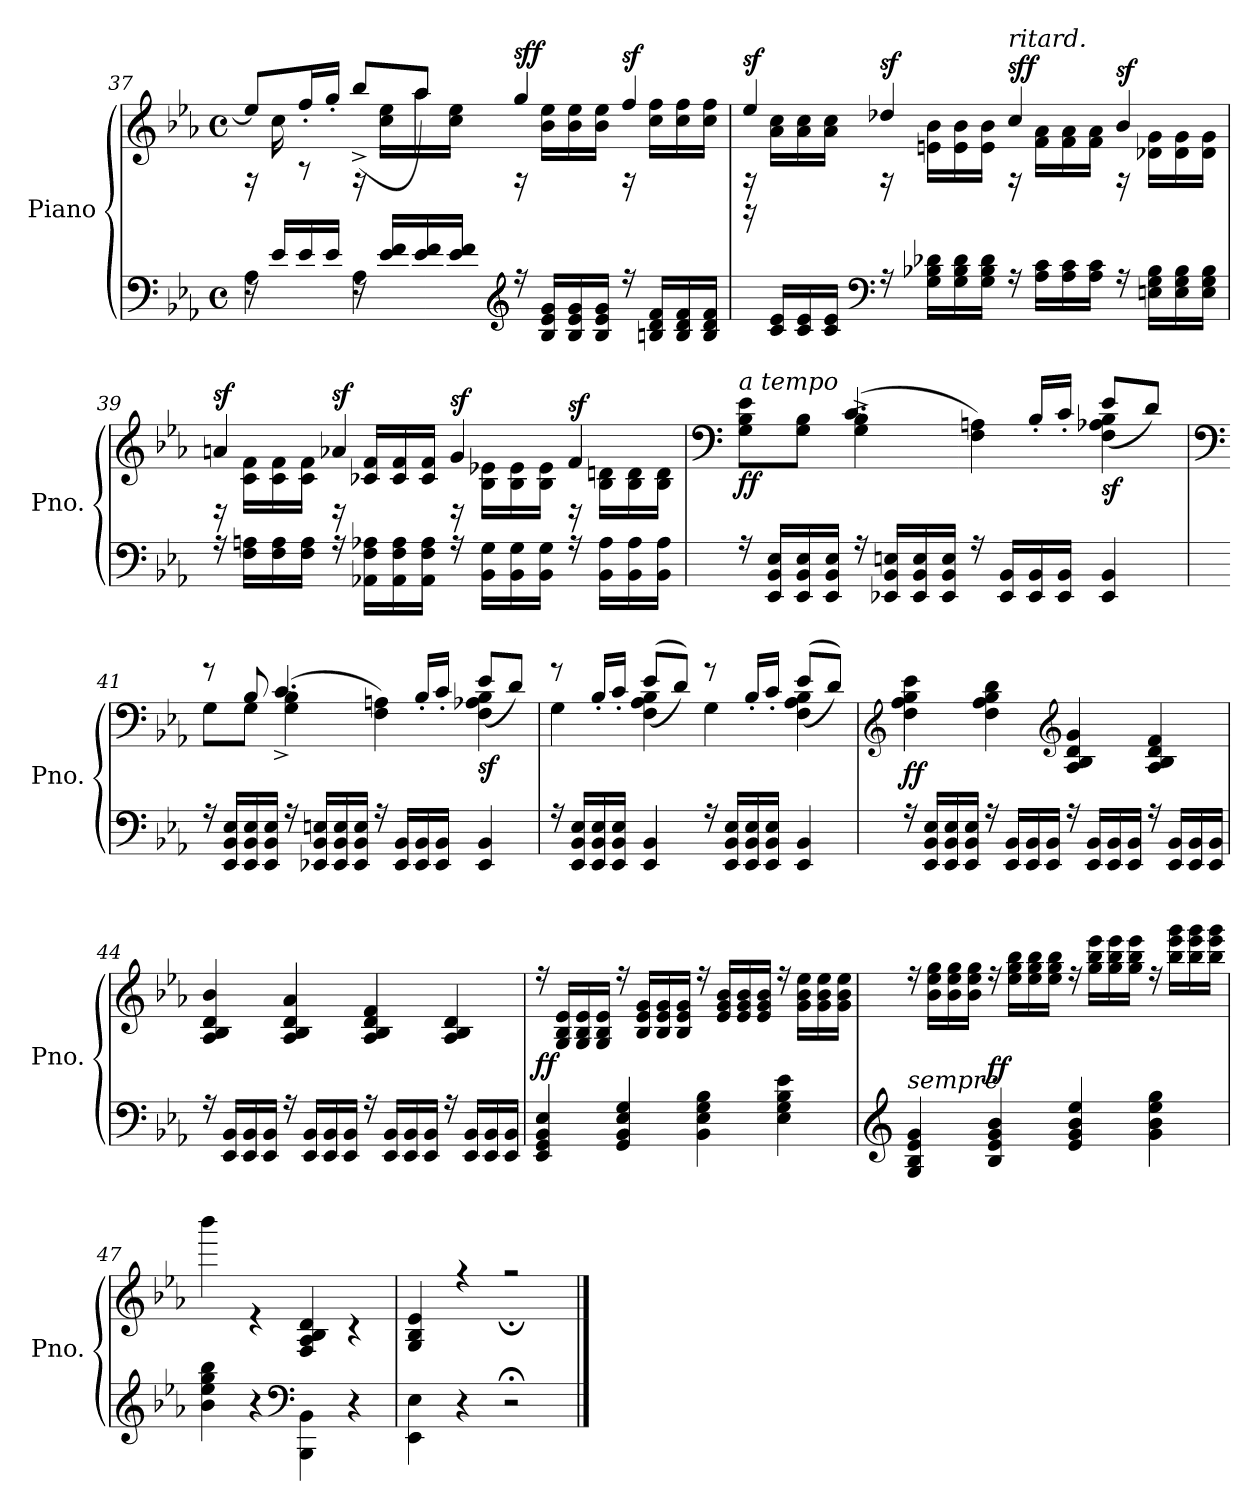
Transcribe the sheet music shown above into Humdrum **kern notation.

**kern	**kern	**dynam
*part1	*part1	*part1
*staff2	*staff1	*staff1/2
*I"Piano	*	*
*I'Pno.	*	*
!!LO:LB:g=z
*clefF4	*clefG2	*
*k[b-e-a-]	*k[b-e-a-]	*
*M4/4	*M4/4	*
*met(c)	*met(c)	*
=37	=37	=37
*^	*^	*
4A-\	16rF	16rF	8ee-/L]	.
.	16e-/LL	16cc\	.	.
.	16e-/	8rA	16ff'/L	.
.	16e-/JJ	.	16gg'/JJ	.
4A-\	16rF	16rF	(8bb-^/L	.
.	16e-/ 16f/LL	16cc\ 16ee-\LL	.	.
.	16e-/ 16f/	16aa-\	8aa-/J)	.
.	16e-/ 16f/JJ	16cc\ 16ee-\JJ	.	.
*clefG2	*	*	*	*
!	!	!	!	!LO:DY:a
!	!	!	!	!LO:DY:n=1:b
2ryy	16rff	16rF	4gg/	sf f
.	16B-/ 16e-/ 16g/LL	16b-\ 16ee-\LL	.	.
.	16B-/ 16e-/ 16g/	16b-\ 16ee-\	.	.
.	16B-/ 16e-/ 16g/JJ	16b-\ 16ee-\JJ	.	.
!	!	!	!	!LO:DY:n=2:a
.	16rff	16rF	4ff/	sf
.	16Bn/ 16d/ 16f/LL	16cc\ 16ff\LL	.	.
.	16B/ 16d/ 16f/	16cc\ 16ff\	.	.
.	16B/ 16d/ 16f/JJ	16cc\ 16ff\JJ	.	.
=38	=38	=38	=38	=38
!	!	!	!	!LO:DY:a
2ryy	16rdddd	16rF	4ee-/	sf
.	16c/ 16e-/LL	16a-\ 16cc\LL	.	.
.	16c/ 16e-/	16a-\ 16cc\	.	.
.	16c/ 16e-/JJ	16a-\ 16cc\JJ	.	.
*clefF4	*	*	*	*
!	!	!	!	!LO:DY:a
.	16rA	16rF	4dd-X/	sf
.	16G\ 16B-X\ 16d-X\LL	16en\ 16b-\LL	.	.
.	16G\ 16B-\ 16d-\	16e\ 16b-\	.	.
.	16G\ 16B-\ 16d-\JJ	16e\ 16b-\JJ	.	.
!	!	!LO:TX:a:i:t=ritard.	!	!
!	!	!	!	!LO:DY:a
!	!	!	!	!LO:DY:n=1:b
2ryy	16rA	16rF	4cc/	sf f
.	16A-\ 16c\LL	16f\ 16a-\LL	.	.
.	16A-\ 16c\	16f\ 16a-\	.	.
.	16A-\ 16c\JJ	16f\ 16a-\JJ	.	.
!	!	!	!	!LO:DY:n=2:a
.	16rA	16rF	4b-/	sf
.	16En\ 16G\ 16B-\LL	16d-X\ 16g\LL	.	.
.	16E\ 16G\ 16B-\	16d-\ 16g\	.	.
.	16E\ 16G\ 16B-\JJ	16d-\ 16g\JJ	.	.
!!LO:PB:g=z	!!
=39	=39	=39	=39	=39
!	!	!	!	!LO:DY:a
2ryy	16rA	16rD	4an/	sf
.	16F\ 16An\LL	16c\ 16f\LL	.	.
.	16F\ 16A\	16c\ 16f\	.	.
.	16F\ 16A\JJ	16c\ 16f\JJ	.	.
!	!	!	!	!LO:DY:a
.	16rA	16rD	4a-X/	sf
.	16AA-X\ 16F\ 16A-X\LL	16c-X/ 16f/LL	.	.
.	16AA-\ 16F\ 16A-\	16c-/ 16f/	.	.
.	16AA-\ 16F\ 16A-\JJ	16c-/ 16f/JJ	.	.
!	!	!	!	!LO:DY:a
2ryy	16rA	16rD	4g/	sf
.	16BB-\ 16G\LL	16B-\ 16e-X\LL	.	.
.	16BB-\ 16G\	16B-\ 16e-\	.	.
.	16BB-\ 16G\JJ	16B-\ 16e-\JJ	.	.
!	!	!	!	!LO:DY:a
.	16rA	16rD	4f/	sf
.	16BB-\ 16A-\LL	16B-\ 16dn\LL	.	.
.	16BB-\ 16A-\	16B-\ 16d\	.	.
.	16BB-\ 16A-\JJ	16B-\ 16d\JJ	.	.
=40	=40	=40	=40	=40
*	*	*clefF4	*	*
!	!	!LO:TX:a:i:t=a tempo	!	!
!	!	!	!	!LO:DY:b
2ryy	16rA	8G\ 8B-\ 8e-\L	4ryy	ff
.	16EE-/ 16BB-/ 16E-/LL	.	.	.
.	16EE-/ 16BB-/ 16E-/	8G\ 8B-\J	.	.
.	16EE-/ 16BB-/ 16E-/JJ	.	.	.
.	16rA	(4G\^ 4B-\^	4.c/	.
.	16EE-X/ 16BB-/ 16En/LL	.	.	.
.	16EE-/ 16BB-/ 16E/	.	.	.
.	16EE-/ 16BB-/ 16E/JJ	.	.	.
2ryy	16rA	4F\ 4An\)	.	.
.	16EE-/ 16BB-/LL	.	.	.
.	16EE-/ 16BB-/	.	16B-'/LL	.
.	16EE-/ 16BB-/JJ	.	16c'/JJ	.
!	!	!	!	!LO:DY:b
.	4EE-/ 4BB-/	4F\ 4A-X\ 4B-\	(8e-/L	sf
.	.	.	8d/J)	.
!!LO:LB:g=z	!!
=41	=41	=41	=41	=41
*	*	*clefF4	*	*
2ryy	16rA	8G\L	8rg	.
.	16EE-/ 16BB-/ 16E-/LL	.	.	.
.	16EE-/ 16BB-/ 16E-/	8G\J	8B-/	.
.	16EE-/ 16BB-/ 16E-/JJ	.	.	.
.	16rA	(4G\ 4B-\	4.c^/	.
.	16EE-X/ 16BB-/ 16En/LL	.	.	.
.	16EE-/ 16BB-/ 16E/	.	.	.
.	16EE-/ 16BB-/ 16E/JJ	.	.	.
2ryy	16rA	4F\ 4An\)	.	.
.	16EE-/ 16BB-/LL	.	.	.
.	16EE-/ 16BB-/	.	16B-'/LL	.
.	16EE-/ 16BB-/JJ	.	16c'/JJ	.
!	!	!	!	!LO:DY:b
.	4EE-/ 4BB-/	4F\ 4A-X\ 4B-\	(8e-/L	sf
.	.	.	8d/J)	.
=42	=42	=42	=42	=42
2ryy	16rA	4G\	8rg	.
.	16EE-/ 16BB-/ 16E-/LL	.	.	.
.	16EE-/ 16BB-/ 16E-/	.	16B-'/LL	.
.	16EE-/ 16BB-/ 16E-/JJ	.	16c'/JJ	.
!	!	!	!	!LO:DY:b
!	!	!	!	!LO:DY:n=1:b
.	4EE-/ 4BB-/	4F\ 4A-\ 4B-\	((8e-/L	sf sf
.	.	.	8d/J))	.
2ryy	16rA	4G\	8rg	.
.	16EE-/ 16BB-/ 16E-/LL	.	.	.
.	16EE-/ 16BB-/ 16E-/	.	16B-'/LL	.
.	16EE-/ 16BB-/ 16E-/JJ	.	16c'/JJ	.
!	!	!	!	!LO:DY:n=2:b
!	!	!	!	!LO:DY:n=3:b
.	4EE-/ 4BB-/	4F\ 4A-\ 4B-\	((8e-/L	sf sf
.	.	.	8d/J))	.
!!LO:LB:g=z
=43	=43	=43	=43	=43
!	!	!	!	!LO:DY:a=2
*	*	*v	*v	*
4ryy	16rA	4F\ 4A-\ 4B-\ 4e-\	ff
.	16EE-/ 16BB-/ 16E-/LL	.	.
.	16EE-/ 16BB-/ 16E-/	.	.
.	16EE-/ 16BB-/ 16E-/JJ	.	.
4ryy	16rA	4F\ 4A-\ 4B-\ 4d\	.
.	16EE-/ 16BB-/LL	.	.
.	16EE-/ 16BB-/	.	.
.	16EE-/ 16BB-/JJ	.	.
*	*	*clefG2	*
4ryy	16rA	4A-/ 4B-/ 4d/ 4g/	.
.	16EE-/ 16BB-/LL	.	.
.	16EE-/ 16BB-/	.	.
.	16EE-/ 16BB-/JJ	.	.
4ryy	16rA	4A-/ 4B-/ 4d/ 4f/	.
.	16EE-/ 16BB-/LL	.	.
.	16EE-/ 16BB-/	.	.
.	16EE-/ 16BB-/JJ	.	.
=44	=44	=44	=44
4ryy	16rA	4A-/ 4B-/ 4d/ 4b-/	.
.	16EE-/ 16BB-/LL	.	.
.	16EE-/ 16BB-/	.	.
.	16EE-/ 16BB-/JJ	.	.
4ryy	16rA	4A-/ 4B-/ 4d/ 4a-/	.
.	16EE-/ 16BB-/LL	.	.
.	16EE-/ 16BB-/	.	.
.	16EE-/ 16BB-/JJ	.	.
4ryy	16rA	4A-/ 4B-/ 4d/ 4f/	.
.	16EE-/ 16BB-/LL	.	.
.	16EE-/ 16BB-/	.	.
.	16EE-/ 16BB-/JJ	.	.
4ryy	16rA	4A-/ 4B-/ 4d/	.
.	16EE-/ 16BB-/LL	.	.
.	16EE-/ 16BB-/	.	.
.	16EE-/ 16BB-/JJ	.	.
!!LO:LB:g=z
=45	=45	=45	=45
*	*	*^	*
!	!	!	!	!LO:DY:b
*v	*v	*	*	*
4EE-/ 4GG/ 4BB-/ 4E-/	1ryy	16rff	ff
.	.	16G/ 16B-/ 16e-/LL	.
.	.	16G/ 16B-/ 16e-/	.
.	.	16G/ 16B-/ 16e-/JJ	.
4GG/ 4BB-/ 4E-/ 4G/	.	16rff	.
.	.	16B-/ 16e-/ 16g/LL	.
.	.	16B-/ 16e-/ 16g/	.
.	.	16B-/ 16e-/ 16g/JJ	.
4BB-\ 4E-\ 4G\ 4B-\	.	16rff	.
.	.	16e-/ 16g/ 16b-/LL	.
.	.	16e-/ 16g/ 16b-/	.
.	.	16e-/ 16g/ 16b-/JJ	.
4E-\ 4G\ 4B-\ 4e-\	.	16rff	.
.	.	16g\ 16b-\ 16ee-\LL	.
.	.	16g\ 16b-\ 16ee-\	.
.	.	16g\ 16b-\ 16ee-\JJ	.
=46	=46	=46	=46
*clefG2	*	*	*
!LO:TX:a:i:t=sempre	!	!	!
4G/ 4B-/ 4e-/ 4g/	1ryy	16rff	.
.	.	16b-\ 16ee-\ 16gg\LL	.
.	.	16b-\ 16ee-\ 16gg\	.
.	.	16b-\ 16ee-\ 16gg\JJ	.
!	!	!	!LO:DY:a=2
4B-/ 4e-/ 4g/ 4b-/	.	16rff	ff
.	.	16ee-\ 16gg\ 16bb-\LL	.
.	.	16ee-\ 16gg\ 16bb-\	.
.	.	16ee-\ 16gg\ 16bb-\JJ	.
4e-/ 4g/ 4b-/ 4ee-/	.	16rff	.
.	.	16gg\ 16bb-\ 16eee-\LL	.
.	.	16gg\ 16bb-\ 16eee-\	.
.	.	16gg\ 16bb-\ 16eee-\JJ	.
4g\ 4b-\ 4ee-\ 4gg\	.	16rff	.
.	.	16bb-\ 16eee-\ 16ggg\LL	.
.	.	16bb-\ 16eee-\ 16ggg\	.
.	.	16bb-\ 16eee-\ 16ggg\JJ	.
=47	=47	=47	=47
4b-\ 4ee-\ 4gg\ 4bb-\	1ryy	4bbb-\	.
4r	.	4r	.
*clefF4	*	*	*
4BBB-\ 4BB-\	.	4F/ 4A-/ 4B-/ 4d/	.
4r	.	4r	.
!!LO:LB:g=z	!!
=48	=48	=48	=48
4EE-\ 4E-\	1ryy	4G/ 4B-/ 4e-/	.
4r	.	4rff	.
2r;<	.	2r;<ff	.
*	*v	*v	*
==	==	==
*-	*-	*-
